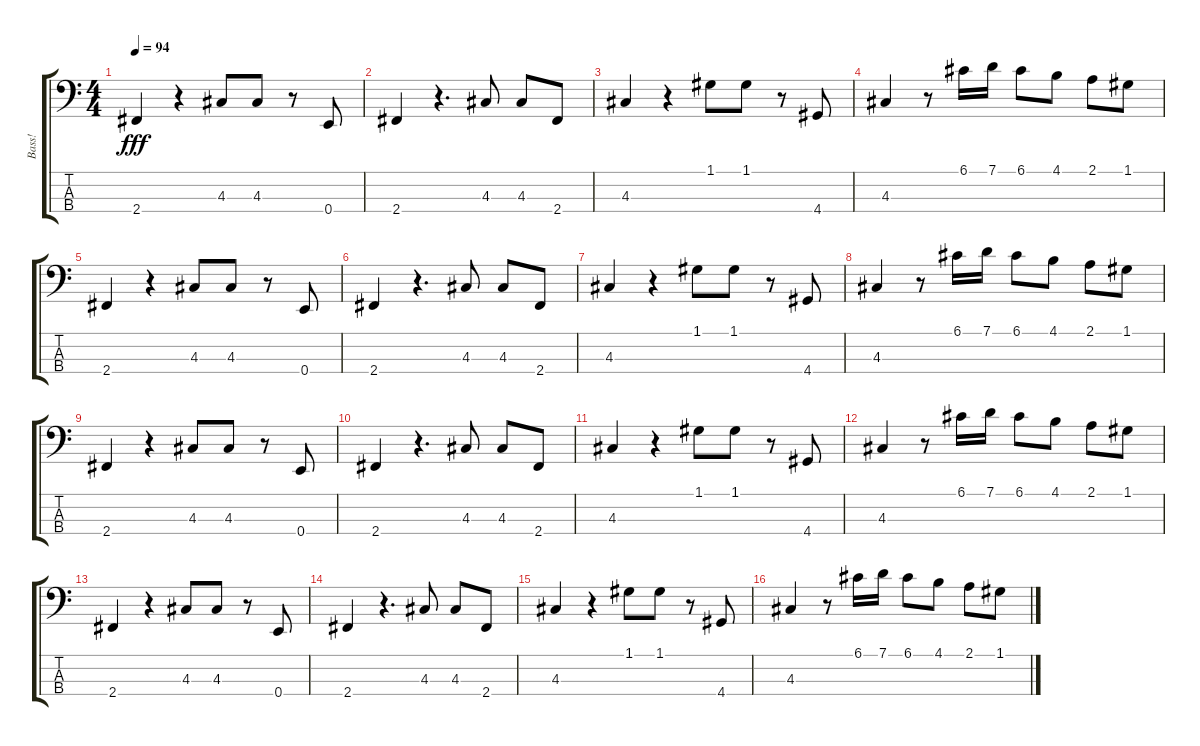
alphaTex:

\track ("Bass!" "Bass!") {instrument fretlessbass}
\staff {score tabs}
\tuning (G2 D2 A1 E1) {hide}
\ts (4 4)
\tempo 94
\clef f4
\ks c
2.4.4{dy fff} r.4 4.3.8 4.3.8 r.8 0.4.8 |
2.4.4 r.4{d} 4.3.8 4.3.8 2.4.8 |
4.3.4 r.4 1.1.8 1.1.8 r.8 4.4.8 |
4.3.4 r.8 6.1.16 7.1.16 6.1.8 4.1.8 2.1.8 1.1.8 |
2.4.4 r.4 4.3.8 4.3.8 r.8 0.4.8 |
2.4.4 r.4{d} 4.3.8 4.3.8 2.4.8 |
4.3.4 r.4 1.1.8 1.1.8 r.8 4.4.8 |
4.3.4 r.8 6.1.16 7.1.16 6.1.8 4.1.8 2.1.8 1.1.8 |
2.4.4 r.4 4.3.8 4.3.8 r.8 0.4.8 |
2.4.4 r.4{d} 4.3.8 4.3.8 2.4.8 |
4.3.4 r.4 1.1.8 1.1.8 r.8 4.4.8 |
4.3.4 r.8 6.1.16 7.1.16 6.1.8 4.1.8 2.1.8 1.1.8 |
2.4.4 r.4 4.3.8 4.3.8 r.8 0.4.8 |
2.4.4 r.4{d} 4.3.8 4.3.8 2.4.8 |
4.3.4 r.4 1.1.8 1.1.8 r.8 4.4.8 |
4.3.4 r.8 6.1.16 7.1.16 6.1.8 4.1.8 2.1.8 1.1.8
